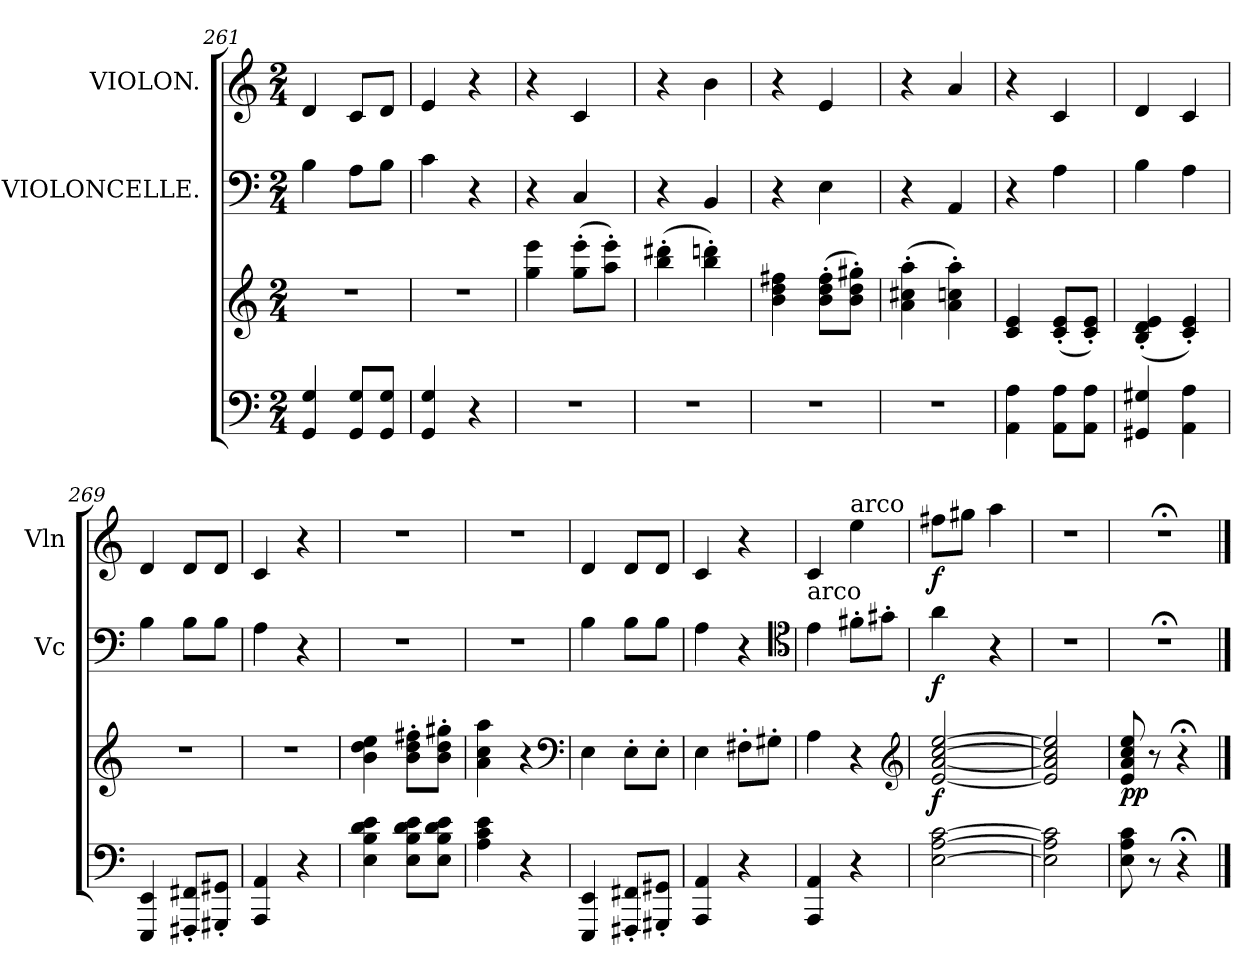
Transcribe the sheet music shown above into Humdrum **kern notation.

**kern	**kern	**dynam	**kern	**dynam	**kern	**dynam
*part3	*part3	*part3	*part2	*part2	*part1	*part1
*staff4	*staff3	*staff3/4	*staff2	*staff2	*staff1	*staff1
*	*	*	*I"VIOLONCELLE.	*	*I"VIOLON.	*
*	*	*	*I'Vc	*	*I'Vln	*
*clefF4	*clefG2	*	*clefF4	*	*clefG2	*
*k[]	*k[]	*	*k[]	*	*k[]	*
*M2/4	*M2/4	*	*M2/4	*	*M2/4	*
=261	=261	=261	=261	=261	=261	=261
4GG/ 4G/	2r	.	4B\	.	4d/	.
8GG/ 8G/L	.	.	8A\L	.	8c/L	.
8GG/ 8G/J	.	.	8B\J	.	8d/J	.
=262	=262	=262	=262	=262	=262	=262
4GG/ 4G/	2r	.	4c\	.	4e/	.
4r	.	.	4r	.	4r	.
=263	=263	=263	=263	=263	=263	=263
2r	4gg\ 4eee\	.	4r	.	4r	.
.	(>8gg'\ 8eee'\L	.	4C/	.	4c/	.
.	8aa'\ 8eee'\J)	.	.	.	.	.
!!LO:LB:g=z
=264	=264	=264	=264	=264	=264	=264
2r	(>4bb'\ 4ddd#X'\	.	4r	.	4r	.
.	4bb'\ 4dddn'\)	.	4BB/	.	4b\	.
=265	=265	=265	=265	=265	=265	=265
2r	4b\ 4dd\ 4ff#X\	.	4r	.	4r	.
.	(>8b'\ 8dd'\ 8ff#'\L	.	4E\	.	4e/	.
.	8b'\ 8dd'\ 8gg#X'\J)	.	.	.	.	.
=266	=266	=266	=266	=266	=266	=266
2r	(>4a'\ 4cc#X'\ 4aa'\	.	4r	.	4r	.
.	4a'\ 4ccn'\ 4aa'\)	.	4AA/	.	4a/	.
=267	=267	=267	=267	=267	=267	=267
4AA\ 4A\	4c/ 4e/	.	4r	.	4r	.
8AA\ 8A\L	(<8c'/ 8e'/L	.	4A\	.	4c/	.
8AA\ 8A\J	8c'/ 8e'/J)	.	.	.	.	.
=268	=268	=268	=268	=268	=268	=268
4GG#X/ 4G#X/	(<4B'/ 4d'/ 4e'/	.	4B\	.	4d/	.
4AA\ 4A\	4c'/ 4e'/)	.	4A\	.	4c/	.
=269	=269	=269	=269	=269	=269	=269
4EEE/ 4EE/	2r	.	4B\	.	4d/	.
8FFF#X'/ 8FF#X'/L	.	.	8B\L	.	8d/L	.
8GGG#X'/ 8GG#X'/J	.	.	8B\J	.	8d/J	.
=270	=270	=270	=270	=270	=270	=270
4AAA/ 4AA/	2r	.	4A\	.	4c/	.
4r	.	.	4r	.	4r	.
!!LO:LB:g=z
=271	=271	=271	=271	=271	=271	=271
4E\ 4B\ 4d\ 4e\	4b\ 4dd\ 4ee\	.	2r	.	2r	.
8E\ 8B\ 8d\ 8e\L	8b'\ 8dd'\ 8ff#X'\L	.	.	.	.	.
8E\ 8B\ 8d\ 8e\J	8b'\ 8dd'\ 8gg#X'\J	.	.	.	.	.
=272	=272	=272	=272	=272	=272	=272
4A\ 4c\ 4e\	4a\ 4cc\ 4aa\	.	2r	.	2r	.
4r	4r	.	.	.	.	.
*	*clefF4	*	*	*	*	*
=273	=273	=273	=273	=273	=273	=273
4EEE/ 4EE/	4E\	.	4B\	.	4d/	.
8FFF#X'/ 8FF#X'/L	8E'\L	.	8B\L	.	8d/L	.
8GGG#X'/ 8GG#X'/J	8E'\J	.	8B\J	.	8d/J	.
=274	=274	=274	=274	=274	=274	=274
4AAA/ 4AA/	4E\	.	4A\	.	4c/	.
4r	8F#X'\L	.	4r	.	4r	.
.	8G#X'\J	.	.	.	.	.
*	*	*	*clefC4	*	*	*
=275	=275	=275	=275	=275	=275	=275
!	!	!	!LO:TX:a:t=arco	!	!	!
4AAA/ 4AA/	4A\	.	4e\	.	4c/	.
!	!	!	!	!	!LO:TX:a:t=arco	!
4r	4r	.	8f#X'\L	.	4ee\	.
.	.	.	8g#X'\J	.	.	.
*	*clefG2	*	*	*	*	*
=276	=276	=276	=276	=276	=276	=276
*^	*	*	*	*	*	*
!	!	!	!LO:DY:b	!	!LO:DY:b	!	!LO:DY:b
[2E\ [2A\ [2c\	4AA\yy	[2e/ [2a/ [2cc/ [2ee/	f	4a\	f	8ff#X\L	f
.	.	.	.	.	.	8gg#X\J	.
.	4ryy	.	.	4r	.	4aa\	.
*v	*v	*	*	*	*	*	*
=277	=277	=277	=277	=277	=277	=277
2E]\ 2A]\ 2c]\	2e]/ 2a]/ 2cc]/ 2ee]/	.	2r	.	2r	.
=278	=278	=278	=278	=278	=278	=278
!	!	!LO:DY:b	!	!	!	!
8E\ 8A\ 8c\	8e/ 8a/ 8cc/ 8ee/	pp	2r;<	.	2r;<	.
8r	8r	.	.	.	.	.
4r;<	4r;<	.	.	.	.	.
==	==	==	==	==	==	==
*-	*-	*-	*-	*-	*-	*-
